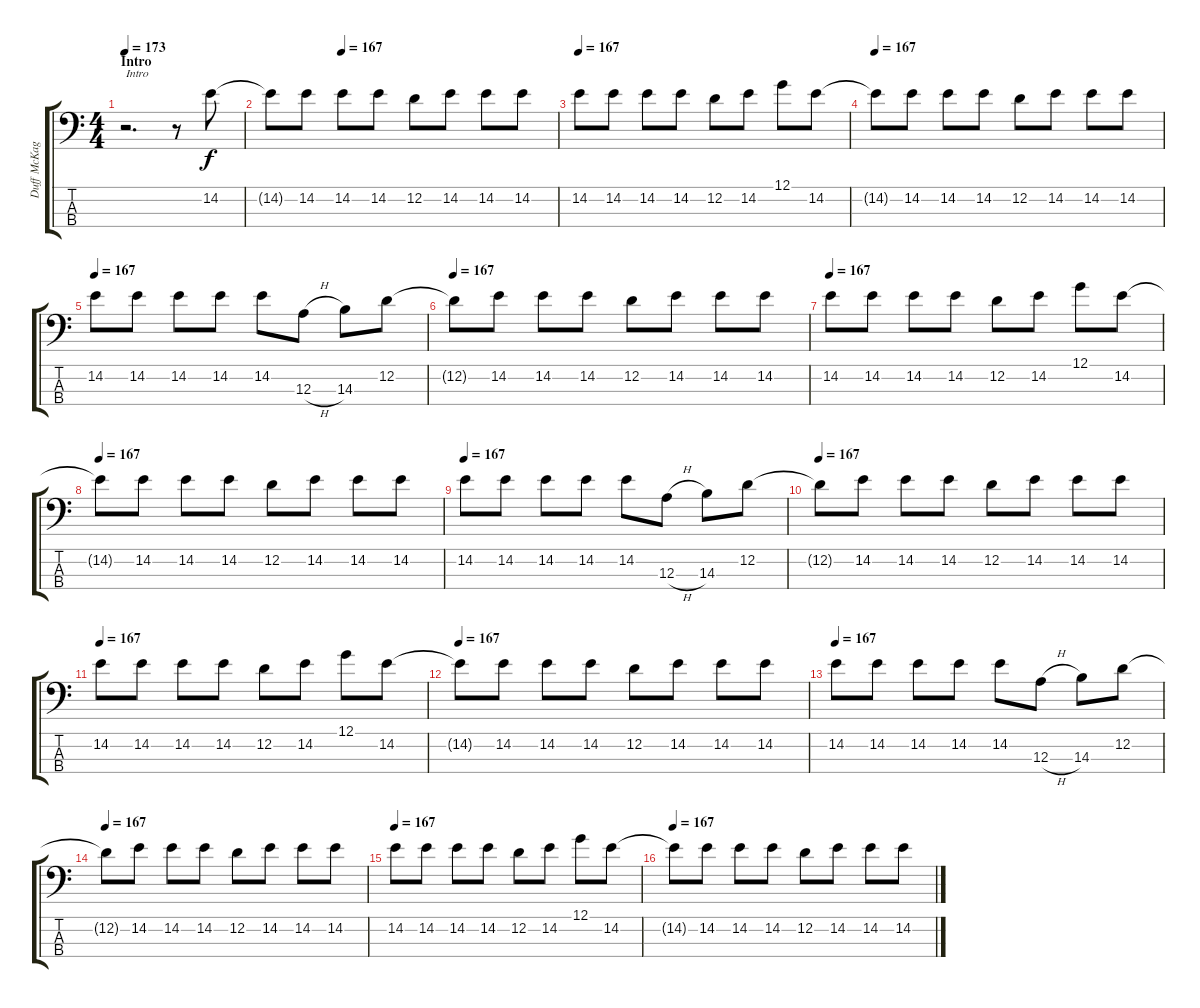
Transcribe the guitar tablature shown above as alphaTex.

\track ("Duff McKagan" "Duff McKag") {instrument electricbassfinger}
\staff {score tabs}
\tuning (G2 D2 A1 E1) {hide}
\ts (4 4)
\section ("" "Intro")
\tempo 173
\tempo 167
\tempo 173
\clef f4
\ks c
r.2{d txt "Intro" dy f instrument electricbassfinger} r.8 14.2.8 |
\tempo (167 0.25)
14.2{t}.8 14.2.8 14.2.8 14.2.8 12.2.8 14.2.8 14.2.8 14.2.8 |
\tempo 167
14.2.8 14.2.8 14.2.8 14.2.8 12.2.8 14.2.8 12.1.8 14.2.8 |
\tempo 167
14.2{t}.8 14.2.8 14.2.8 14.2.8 12.2.8 14.2.8 14.2.8 14.2.8 |
\tempo 167
14.2.8 14.2.8 14.2.8 14.2.8 14.2.8 12.3{h}.8 14.3.8 12.2.8 |
\tempo 167
12.2{t}.8 14.2.8 14.2.8 14.2.8 12.2.8 14.2.8 14.2.8 14.2.8 |
\tempo 167
14.2.8 14.2.8 14.2.8 14.2.8 12.2.8 14.2.8 12.1.8 14.2.8 |
\tempo 167
14.2{t}.8 14.2.8 14.2.8 14.2.8 12.2.8 14.2.8 14.2.8 14.2.8 |
\tempo 167
14.2.8 14.2.8 14.2.8 14.2.8 14.2.8 12.3{h}.8 14.3.8 12.2.8 |
\tempo 167
12.2{t}.8 14.2.8 14.2.8 14.2.8 12.2.8 14.2.8 14.2.8 14.2.8 |
\tempo 167
14.2.8 14.2.8 14.2.8 14.2.8 12.2.8 14.2.8 12.1.8 14.2.8 |
\tempo 167
14.2{t}.8 14.2.8 14.2.8 14.2.8 12.2.8 14.2.8 14.2.8 14.2.8 |
\tempo 167
14.2.8 14.2.8 14.2.8 14.2.8 14.2.8 12.3{h}.8 14.3.8 12.2.8 |
\tempo 167
12.2{t}.8 14.2.8 14.2.8 14.2.8 12.2.8 14.2.8 14.2.8 14.2.8 |
\tempo 167
14.2.8 14.2.8 14.2.8 14.2.8 12.2.8 14.2.8 12.1.8 14.2.8 |
\tempo 167
14.2{t}.8 14.2.8 14.2.8 14.2.8 12.2.8 14.2.8 14.2.8 14.2.8
